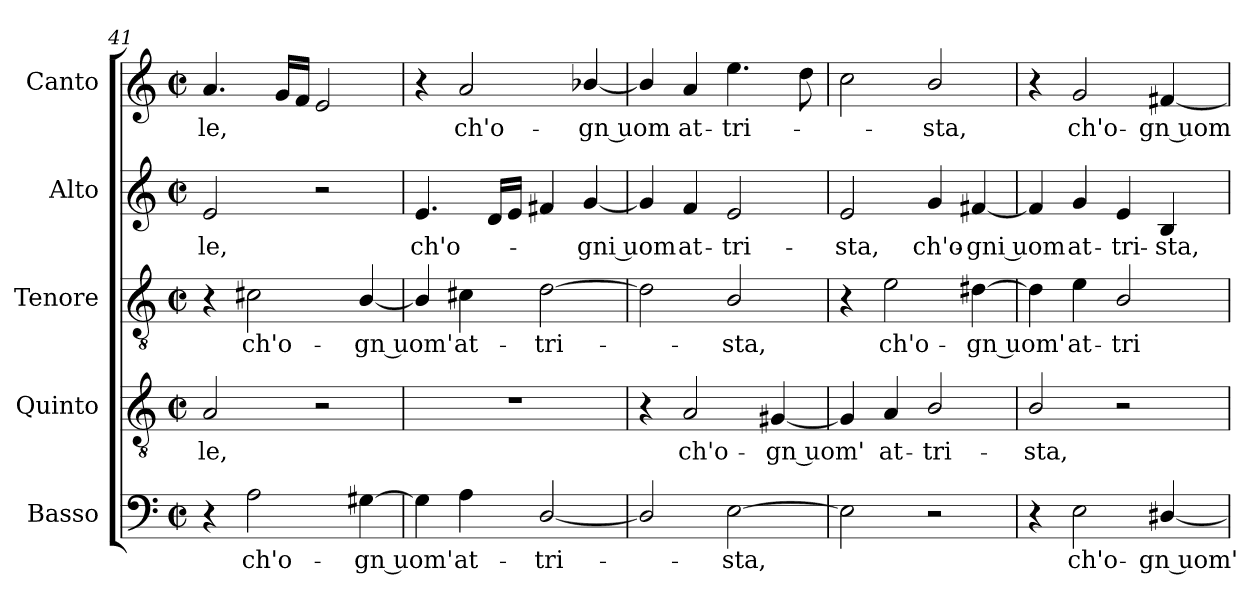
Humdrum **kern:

**kern	**text	**kern	**text	**kern	**text	**kern	**text	**kern	**text
*part5	*part5	*part4	*part4	*part3	*part3	*part2	*part2	*part1	*part1
*staff5	*staff5	*staff4	*staff4	*staff3	*staff3	*staff2	*staff2	*staff1	*staff1
*I"Basso	*	*I"Quinto	*	*I"Tenore	*	*I"Alto	*	*I"Canto	*
*I'B.	*	*I'T2.	*	*I'T1.	*	*I'A.	*	*	*
!!LO:PB:g=z
*clefF4	*	*clefGv2	*	*clefGv2	*	*clefG2	*	*clefG2	*
*	*	*ITrd7c12	*	*ITrd7c12	*	*	*	*	*
*k[]	*	*k[]	*	*k[]	*	*k[]	*	*k[]	*
*C:	*	*C:	*	*C:	*	*C:	*	*C:	*
*M2/2	*	*M2/2	*	*M2/2	*	*M2/2	*	*M2/2	*
*met(c|)	*	*met(c|)	*	*met(c|)	*	*met(c|)	*	*met(c|)	*
=41	=41	=41	=41	=41	=41	=41	=41	=41	=41
!	!	!	!LO:LY:b:color=#000000	!	!	!	!	!	!
!	!	!	!	!	!	!	!LO:LY:b:color=#000000	!	!
!	!	!	!	!	!	!	!	!	!LO:LY:b:color=#000000
4r	.	2AAi/	-le,	4r	.	2ei/	-le,	4.ai/	-le,
!	!LO:LY:b:color=#000000	!	!	!	!	!	!	!	!
!	!	!	!	!	!LO:LY:b:color=#000000	!	!	!	!
2Ai\	ch'o-	.	.	2C#Xi\	ch'o-	.	.	.	.
.	.	.	.	.	.	.	.	16gi/LL	.
.	.	.	.	.	.	.	.	16fi/JJ	.
.	.	2r	.	.	.	2r	.	2ei/	.
!	!LO:LY:b:color=#000000	!	!	!	!	!	!	!	!
!	!	!	!	!	!LO:LY:b:color=#000000	!	!	!	!
[4G#Xi\	-gn uom'	.	.	[4BBi/	-gn uom'	.	.	.	.
=42	=42	=42	=42	=42	=42	=42	=42	=42	=42
!	!	!	!	!	!	!	!LO:LY:b:color=#000000	!	!
4G#i\]	.	1r	.	4BBi/]	.	4.ei/	ch'o-	4r	.
!	!LO:LY:b:color=#000000	!	!	!	!	!	!	!	!
!	!	!	!	!	!LO:LY:b:color=#000000	!	!	!	!
!	!	!	!	!	!	!	!	!	!LO:LY:b:color=#000000
4Ai\	at-	.	.	4C#Xi\	at-	.	.	2ai/	ch'o-
.	.	.	.	.	.	16di/LL	.	.	.
.	.	.	.	.	.	16ei/JJ	.	.	.
!	!LO:LY:b:color=#000000	!	!	!	!	!	!	!	!
!	!	!	!	!	!LO:LY:b:color=#000000	!	!	!	!
[2Di/	-tri-	.	.	[2Di\	-tri-	4f#Xi/	.	.	.
!	!	!	!	!	!	!	!LO:LY:b:color=#000000	!	!
!	!	!	!	!	!	!	!	!	!LO:LY:b:color=#000000
.	.	.	.	.	.	[4gi/	-gni uom	[4b-Xi/	-gn uom
=43	=43	=43	=43	=43	=43	=43	=43	=43	=43
2Di/]	.	4r	.	2Di\]	.	4gi/]	.	4b-i/]	.
!	!	!	!LO:LY:b:color=#000000	!	!	!	!	!	!
!	!	!	!	!	!	!	!LO:LY:b:color=#000000	!	!
!	!	!	!	!	!	!	!	!	!LO:LY:b:color=#000000
.	.	2AAi/	ch'o-	.	.	4fi/	at-	4ai/	at-
!	!LO:LY:b:color=#000000	!	!	!	!	!	!	!	!
!	!	!	!	!	!LO:LY:b:color=#000000	!	!	!	!
!	!	!	!	!	!	!	!LO:LY:b:color=#000000	!	!
!	!	!	!	!	!	!	!	!	!LO:LY:b:color=#000000
[2Ei\	-sta,	.	.	2BBi/	-sta,	2ei/	-tri-	4.eei\	-tri-
!	!	!	!LO:LY:b:color=#000000	!	!	!	!	!	!
.	.	[4GG#Xi/	-gn uom'	.	.	.	.	.	.
.	.	.	.	.	.	.	.	8ddi\	.
=44	=44	=44	=44	=44	=44	=44	=44	=44	=44
!	!	!	!	!	!	!	!LO:LY:b:color=#000000	!	!
2Ei\]	.	4GG#i/]	.	4r	.	2ei/	-sta,	2cci\	.
!	!	!	!LO:LY:b:color=#000000	!	!	!	!	!	!
!	!	!	!	!	!LO:LY:b:color=#000000	!	!	!	!
.	.	4AAi/	at-	2Ei\	ch'o-	.	.	.	.
!	!	!	!LO:LY:b:color=#000000	!	!	!	!	!	!
!	!	!	!	!	!	!	!LO:LY:b:color=#000000	!	!
!	!	!	!	!	!	!	!	!	!LO:LY:b:color=#000000
2r	.	2BBi/	-tri-	.	.	4gi/	ch'o-	2bi/	-sta,
!	!	!	!	!	!LO:LY:b:color=#000000	!	!	!	!
!	!	!	!	!	!	!	!LO:LY:b:color=#000000	!	!
.	.	.	.	[4D#Xi\	-gn uom'	[4f#Xi/	-gni uom	.	.
=45	=45	=45	=45	=45	=45	=45	=45	=45	=45
!	!	!	!LO:LY:b:color=#000000	!	!	!	!	!	!
4r	.	2BBi/	-sta,	4D#i\]	.	4f#i/]	.	4r	.
!	!LO:LY:b:color=#000000	!	!	!	!	!	!	!	!
!	!	!	!	!	!LO:LY:b:color=#000000	!	!	!	!
!	!	!	!	!	!	!	!LO:LY:b:color=#000000	!	!
!	!	!	!	!	!	!	!	!	!LO:LY:b:color=#000000
2Ei\	ch'o-	.	.	4Ei\	at-	4gi/	at-	2gi/	ch'o-
!	!	!	!	!	!LO:LY:b:color=#000000	!	!	!	!
!	!	!	!	!	!	!	!LO:LY:b:color=#000000	!	!
.	.	2r	.	2BBi/	-tri-	4ei/	-tri-	.	.
!	!LO:LY:b:color=#000000	!	!	!	!	!	!	!	!
!	!	!	!	!	!	!	!LO:LY:b:color=#000000	!	!
!	!	!	!	!	!	!	!	!	!LO:LY:b:color=#000000
[4D#Xi/	-gn uom'	.	.	.	.	4Bi/	-sta,	[4f#Xi/	-gn uom
=	=	=	=	=	=	=	=	=	=
*-	*-	*-	*-	*-	*-	*-	*-	*-	*-
